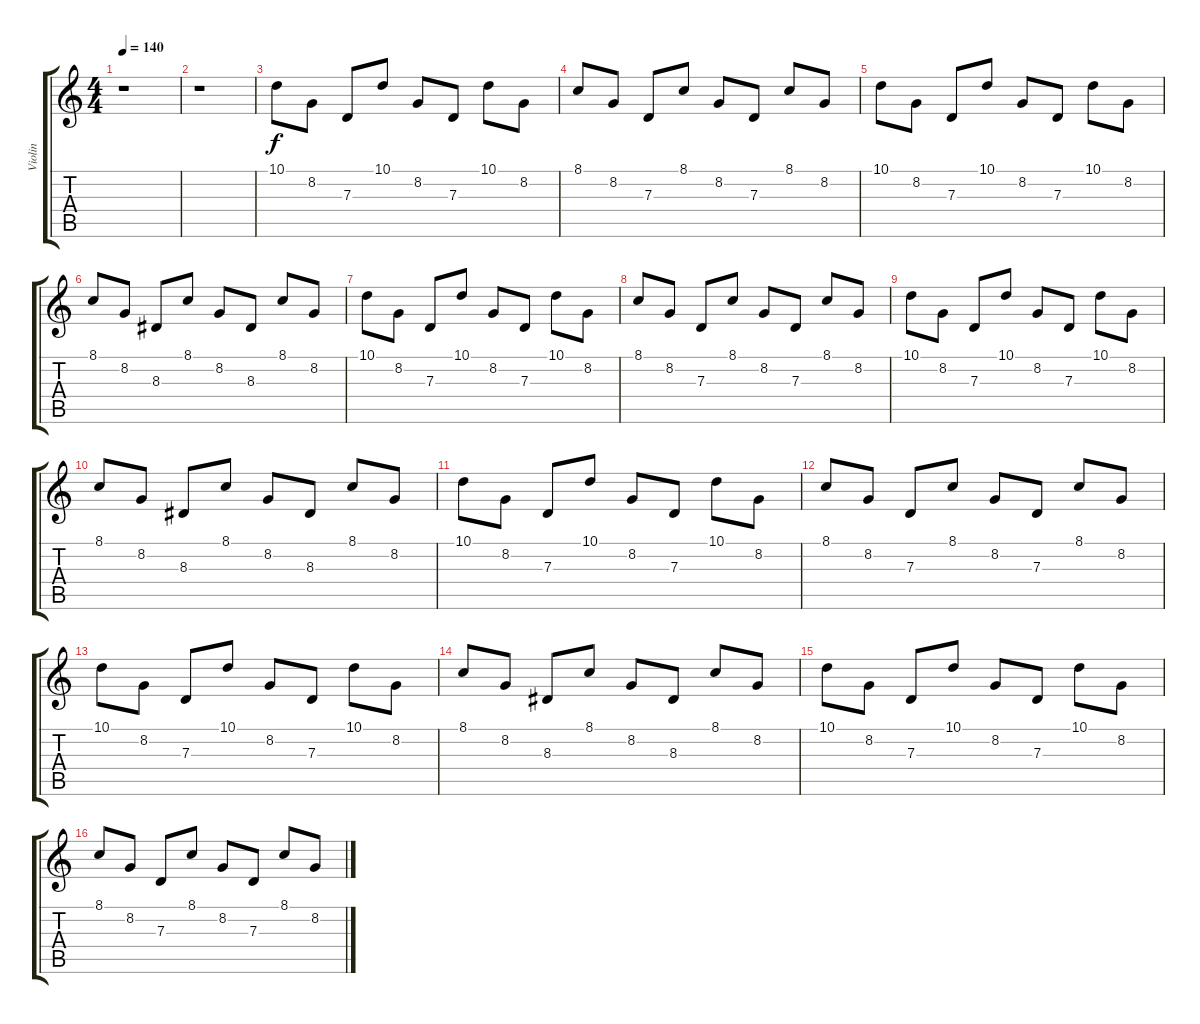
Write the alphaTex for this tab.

\track ("Violin" "Violin") {instrument violin}
\staff {score tabs}
\tuning (E4 B3 G3 D3 A2 D2) {hide}
\ts (4 4)
\tempo 140
\clef g2
\ks c
r.1{dy fff} |
r.1 |
10.1.8{dy f volume 12 instrument fx4atmosphere} 8.2.8 7.3.8 10.1.8 8.2.8 7.3.8 10.1.8 8.2.8 |
8.1.8 8.2.8 7.3.8 8.1.8 8.2.8 7.3.8 8.1.8 8.2.8 |
10.1.8 8.2.8 7.3.8 10.1.8 8.2.8 7.3.8 10.1.8 8.2.8 |
8.1.8 8.2.8 8.3.8 8.1.8 8.2.8 8.3.8 8.1.8 8.2.8 |
10.1.8 8.2.8 7.3.8 10.1.8 8.2.8 7.3.8 10.1.8 8.2.8 |
8.1.8 8.2.8 7.3.8 8.1.8 8.2.8 7.3.8 8.1.8 8.2.8 |
10.1.8 8.2.8 7.3.8 10.1.8 8.2.8 7.3.8 10.1.8 8.2.8 |
8.1.8 8.2.8 8.3.8 8.1.8 8.2.8 8.3.8 8.1.8 8.2.8 |
10.1.8 8.2.8 7.3.8 10.1.8 8.2.8 7.3.8 10.1.8 8.2.8 |
8.1.8 8.2.8 7.3.8 8.1.8 8.2.8 7.3.8 8.1.8 8.2.8 |
10.1.8 8.2.8 7.3.8 10.1.8 8.2.8 7.3.8 10.1.8 8.2.8 |
8.1.8 8.2.8 8.3.8 8.1.8 8.2.8 8.3.8 8.1.8 8.2.8 |
10.1.8 8.2.8 7.3.8 10.1.8 8.2.8 7.3.8 10.1.8 8.2.8 |
8.1.8 8.2.8 7.3.8 8.1.8 8.2.8 7.3.8 8.1.8 8.2.8
